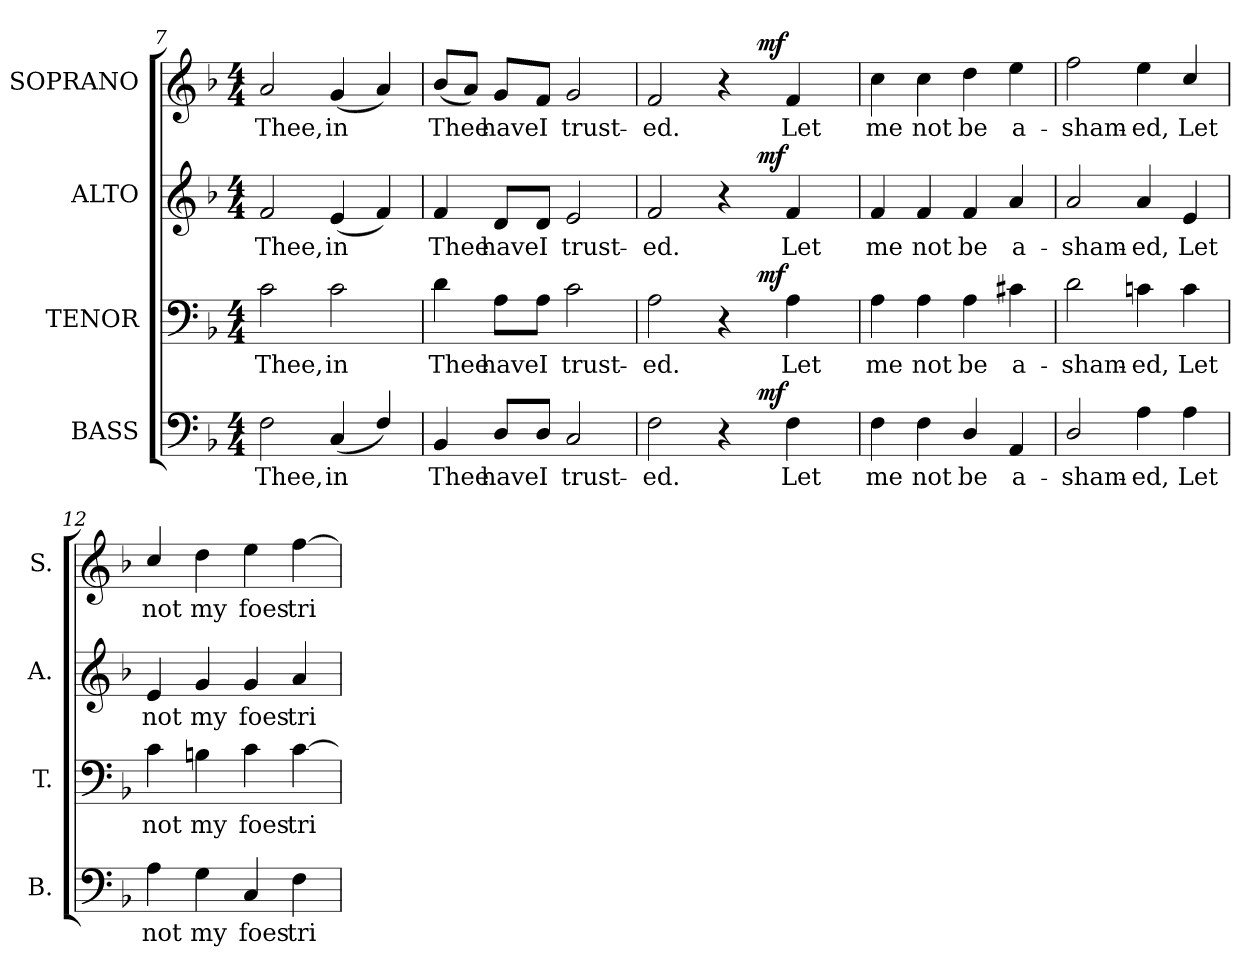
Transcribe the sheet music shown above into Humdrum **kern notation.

**kern	**text	**dynam	**kern	**text	**dynam	**kern	**text	**dynam	**kern	**text	**dynam
*part4	*part4	*part4	*part3	*part3	*part3	*part2	*part2	*part2	*part1	*part1	*part1
*staff4	*staff4	*staff4	*staff3	*staff3	*staff3	*staff2	*staff2	*staff2	*staff1	*staff1	*staff1
*I"BASS	*	*	*I"TENOR	*	*	*I"ALTO	*	*	*I"SOPRANO	*	*
*I'B.	*	*	*I'T.	*	*	*I'A.	*	*	*I'S.	*	*
!!LO:LB:g=z
*clefF4	*	*	*clefF4	*	*	*clefG2	*	*	*clefG2	*	*
*	*	*	*ITrd7c12	*	*	*	*	*	*	*	*
*k[b-]	*	*	*k[b-]	*	*	*k[b-]	*	*	*k[b-]	*	*
*F:	*	*	*F:	*	*	*F:	*	*	*F:	*	*
*M4/4	*	*	*M4/4	*	*	*M4/4	*	*	*M4/4	*	*
=7	=7	=7	=7	=7	=7	=7	=7	=7	=7	=7	=7
!	!LO:LY:b:color=#000000	!	!	!	!	!	!	!	!	!	!
!	!	!	!	!LO:LY:b:color=#000000	!	!	!	!	!	!	!
!	!	!	!	!	!	!	!LO:LY:b:color=#000000	!	!	!	!
!	!	!	!	!	!	!	!	!	!	!LO:LY:b:color=#000000	!
2Fi\	Thee,	.	2Ci\	Thee,	.	2fi/	Thee,	.	2ai/	Thee,	.
!	!LO:LY:b:color=#000000	!	!	!	!	!	!	!	!	!	!
!	!	!	!	!LO:LY:b:color=#000000	!	!	!	!	!	!	!
!	!	!	!	!	!	!	!LO:LY:b:color=#000000	!	!	!	!
!	!	!	!	!	!	!	!	!	!	!LO:LY:b:color=#000000	!
(4Ci/	in	.	2Ci\	in	.	(4ei/	in	.	(4gi/	in	.
4Fi/)	.	.	.	.	.	4fi/)	.	.	4ai/)	.	.
=8	=8	=8	=8	=8	=8	=8	=8	=8	=8	=8	=8
!	!LO:LY:b:color=#000000	!	!	!	!	!	!	!	!	!	!
!	!	!	!	!LO:LY:b:color=#000000	!	!	!	!	!	!	!
!	!	!	!	!	!	!	!LO:LY:b:color=#000000	!	!	!	!
!	!	!	!	!	!	!	!	!	!	!LO:LY:b:color=#000000	!
4BB-i/	Thee	.	4Di\	Thee	.	4fi/	Thee	.	(8b-i/L	Thee	.
.	.	.	.	.	.	.	.	.	8ai/J)	.	.
!	!LO:LY:b:color=#000000	!	!	!	!	!	!	!	!	!	!
!	!	!	!	!LO:LY:b:color=#000000	!	!	!	!	!	!	!
!	!	!	!	!	!	!	!LO:LY:b:color=#000000	!	!	!	!
!	!	!	!	!	!	!	!	!	!	!LO:LY:b:color=#000000	!
8Di/L	have	.	8AAi\L	have	.	8di/L	have	.	8gi/L	have	.
!	!LO:LY:b:color=#000000	!	!	!	!	!	!	!	!	!	!
!	!	!	!	!LO:LY:b:color=#000000	!	!	!	!	!	!	!
!	!	!	!	!	!	!	!LO:LY:b:color=#000000	!	!	!	!
!	!	!	!	!	!	!	!	!	!	!LO:LY:b:color=#000000	!
8Di/J	I	.	8AAi\J	I	.	8di/J	I	.	8fi/J	I	.
!	!LO:LY:b:color=#000000	!	!	!	!	!	!	!	!	!	!
!	!	!	!	!LO:LY:b:color=#000000	!	!	!	!	!	!	!
!	!	!	!	!	!	!	!LO:LY:b:color=#000000	!	!	!	!
!	!	!	!	!	!	!	!	!	!	!LO:LY:b:color=#000000	!
2Ci/	trust-	.	2Ci\	trust-	.	2ei/	trust-	.	2gi/	trust-	.
=9	=9	=9	=9	=9	=9	=9	=9	=9	=9	=9	=9
!	!LO:LY:b:color=#000000	!	!	!	!	!	!	!	!	!	!
!	!	!	!	!LO:LY:b:color=#000000	!	!	!	!	!	!	!
!	!	!	!	!	!	!	!LO:LY:b:color=#000000	!	!	!	!
!	!	!	!	!	!	!	!	!	!	!LO:LY:b:color=#000000	!
*^	*	*	*^	*	*	*^	*	*	*^	*	*
2Fi\	2ryy	-ed.	.	2AAi\	2ryy	-ed.	.	2fi/	2ryy	-ed.	.	2fi/	2ryy	-ed.	.
4r	8ryy	.	.	4r	8ryy	.	.	4r	8ryy	.	.	4r	8ryy	.	.
.	64ryy	.	.	.	64ryy	.	.	.	64ryy	.	.	.	64ryy	.	.
.	1024ryy	.	.	.	1024ryy	.	.	.	1024ryy	.	.	.	1024ryy	.	.
.	4ryy	.	mf	.	4ryy	.	mf	.	4ryy	.	mf	.	4ryy	.	mf
!	!	!LO:LY:b:color=#000000	!	!	!	!	!	!	!	!	!	!	!	!	!
!	!	!	!	!	!	!LO:LY:b:color=#000000	!	!	!	!	!	!	!	!	!
!	!	!	!	!	!	!	!	!	!	!LO:LY:b:color=#000000	!	!	!	!	!
!	!	!	!	!	!	!	!	!	!	!	!	!	!	!LO:LY:b:color=#000000	!
4Fi\	.	Let	.	4AAi\	.	Let	.	4fi/	.	Let	.	4fi/	.	Let	.
.	16ryy	.	.	.	16ryy	.	.	.	16ryy	.	.	.	16ryy	.	.
.	32ryy	.	.	.	32ryy	.	.	.	32ryy	.	.	.	32ryy	.	.
.	128...ryy	.	.	.	128...ryy	.	.	.	128...ryy	.	.	.	128...ryy	.	.
*v	*v	*	*	*	*	*	*	*v	*v	*	*	*v	*v	*	*
*	*	*	*v	*v	*	*	*	*	*	*	*	*
=10	=10	=10	=10	=10	=10	=10	=10	=10	=10	=10	=10
*^	*	*	*^	*	*	*^	*	*	*^	*	*
!	!	!LO:LY:b:color=#000000	!	!	!	!	!	!	!	!	!	!	!	!	!
*v	*v	*	*	*	*	*	*	*v	*v	*	*	*v	*v	*	*
*	*	*	*v	*v	*	*	*	*	*	*	*	*
*^	*	*	*^	*	*	*^	*	*	*^	*	*
!	!	!	!	!	!	!LO:LY:b:color=#000000	!	!	!	!	!	!	!	!	!
*v	*v	*	*	*	*	*	*	*v	*v	*	*	*v	*v	*	*
*	*	*	*v	*v	*	*	*	*	*	*	*	*
*^	*	*	*^	*	*	*^	*	*	*^	*	*
!	!	!	!	!	!	!	!	!	!	!LO:LY:b:color=#000000	!	!	!	!	!
*v	*v	*	*	*	*	*	*	*v	*v	*	*	*v	*v	*	*
*	*	*	*v	*v	*	*	*	*	*	*	*	*
*^	*	*	*^	*	*	*^	*	*	*^	*	*
!	!	!	!	!	!	!	!	!	!	!	!	!	!	!LO:LY:b:color=#000000	!
*v	*v	*	*	*	*	*	*	*v	*v	*	*	*v	*v	*	*
*	*	*	*v	*v	*	*	*	*	*	*	*	*
4Fi\	me	.	4AAi\	me	.	4fi/	me	.	4cci\	me	.
!	!LO:LY:b:color=#000000	!	!	!	!	!	!	!	!	!	!
!	!	!	!	!LO:LY:b:color=#000000	!	!	!	!	!	!	!
!	!	!	!	!	!	!	!LO:LY:b:color=#000000	!	!	!	!
!	!	!	!	!	!	!	!	!	!	!LO:LY:b:color=#000000	!
4Fi\	not	.	4AAi\	not	.	4fi/	not	.	4cci\	not	.
!	!LO:LY:b:color=#000000	!	!	!	!	!	!	!	!	!	!
!	!	!	!	!LO:LY:b:color=#000000	!	!	!	!	!	!	!
!	!	!	!	!	!	!	!LO:LY:b:color=#000000	!	!	!	!
!	!	!	!	!	!	!	!	!	!	!LO:LY:b:color=#000000	!
4Di/	be	.	4AAi\	be	.	4fi/	be	.	4ddi\	be	.
!	!LO:LY:b:color=#000000	!	!	!	!	!	!	!	!	!	!
!	!	!	!	!LO:LY:b:color=#000000	!	!	!	!	!	!	!
!	!	!	!	!	!	!	!LO:LY:b:color=#000000	!	!	!	!
!	!	!	!	!	!	!	!	!	!	!LO:LY:b:color=#000000	!
4AAi/	a-	.	4C#Xi\	a-	.	4ai/	a-	.	4eei\	a-	.
=11	=11	=11	=11	=11	=11	=11	=11	=11	=11	=11	=11
!	!LO:LY:b:color=#000000	!	!	!	!	!	!	!	!	!	!
!	!	!	!	!LO:LY:b:color=#000000	!	!	!	!	!	!	!
!	!	!	!	!	!	!	!LO:LY:b:color=#000000	!	!	!	!
!	!	!	!	!	!	!	!	!	!	!LO:LY:b:color=#000000	!
2Di/	-sham-	.	2Di\	-sham-	.	2ai/	-sham-	.	2ffi\	-sham-	.
!	!LO:LY:b:color=#000000	!	!	!	!	!	!	!	!	!	!
!	!	!	!	!LO:LY:b:color=#000000	!	!	!	!	!	!	!
!	!	!	!	!	!	!	!LO:LY:b:color=#000000	!	!	!	!
!	!	!	!	!	!	!	!	!	!	!LO:LY:b:color=#000000	!
4Ai\	-ed,	.	4Cni\	-ed,	.	4ai/	-ed,	.	4eei\	-ed,	.
!	!LO:LY:b:color=#000000	!	!	!	!	!	!	!	!	!	!
!	!	!	!	!LO:LY:b:color=#000000	!	!	!	!	!	!	!
!	!	!	!	!	!	!	!LO:LY:b:color=#000000	!	!	!	!
!	!	!	!	!	!	!	!	!	!	!LO:LY:b:color=#000000	!
4Ai\	Let	.	4Ci\	Let	.	4ei/	Let	.	4cci/	Let	.
!!LO:LB:g=z
=12	=12	=12	=12	=12	=12	=12	=12	=12	=12	=12	=12
!	!LO:LY:b:color=#000000	!	!	!	!	!	!	!	!	!	!
!	!	!	!	!LO:LY:b:color=#000000	!	!	!	!	!	!	!
!	!	!	!	!	!	!	!LO:LY:b:color=#000000	!	!	!	!
!	!	!	!	!	!	!	!	!	!	!LO:LY:b:color=#000000	!
4Ai\	not	.	4Ci\	not	.	4ei/	not	.	4cci/	not	.
!	!LO:LY:b:color=#000000	!	!	!	!	!	!	!	!	!	!
!	!	!	!	!LO:LY:b:color=#000000	!	!	!	!	!	!	!
!	!	!	!	!	!	!	!LO:LY:b:color=#000000	!	!	!	!
!	!	!	!	!	!	!	!	!	!	!LO:LY:b:color=#000000	!
4Gi\	my	.	4BBni\	my	.	4gi/	my	.	4ddi\	my	.
!	!LO:LY:b:color=#000000	!	!	!	!	!	!	!	!	!	!
!	!	!	!	!LO:LY:b:color=#000000	!	!	!	!	!	!	!
!	!	!	!	!	!	!	!LO:LY:b:color=#000000	!	!	!	!
!	!	!	!	!	!	!	!	!	!	!LO:LY:b:color=#000000	!
4Ci/	foes	.	4Ci\	foes	.	4gi/	foes	.	4eei\	foes	.
!	!LO:LY:b:color=#000000	!	!	!	!	!	!	!	!	!	!
!	!	!	!	!LO:LY:b:color=#000000	!	!	!	!	!	!	!
!	!	!	!	!	!	!	!LO:LY:b:color=#000000	!	!	!	!
!	!	!	!	!	!	!	!	!	!	!LO:LY:b:color=#000000	!
4Fi\	tri-	.	[4Ci\	tri-	.	4ai/	tri-	.	[4ffi\	tri-	.
=	=	=	=	=	=	=	=	=	=	=	=
*-	*-	*-	*-	*-	*-	*-	*-	*-	*-	*-	*-
